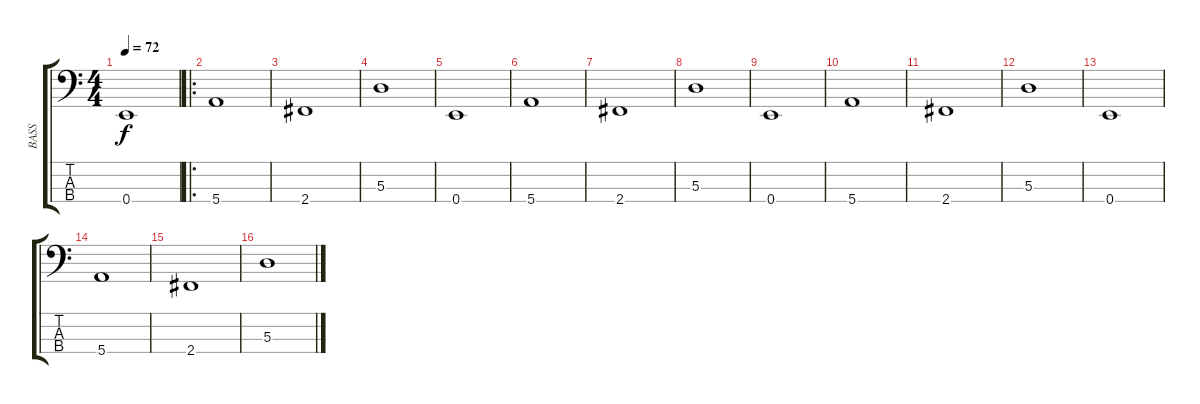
\track ("BASS" "BASS") {instrument fretlessbass}
\staff {score tabs}
\tuning (G2 D2 A1 E1) {hide}
\ts (4 4)
\tempo 72
\clef f4
\ks c
0.4.1{dy f} |
\ro
5.4.1 |
2.4.1 |
5.3.1 |
0.4.1 |
5.4.1 |
2.4.1 |
5.3.1 |
0.4.1 |
5.4.1 |
2.4.1 |
5.3.1 |
0.4.1 |
5.4.1 |
2.4.1 |
5.3.1
